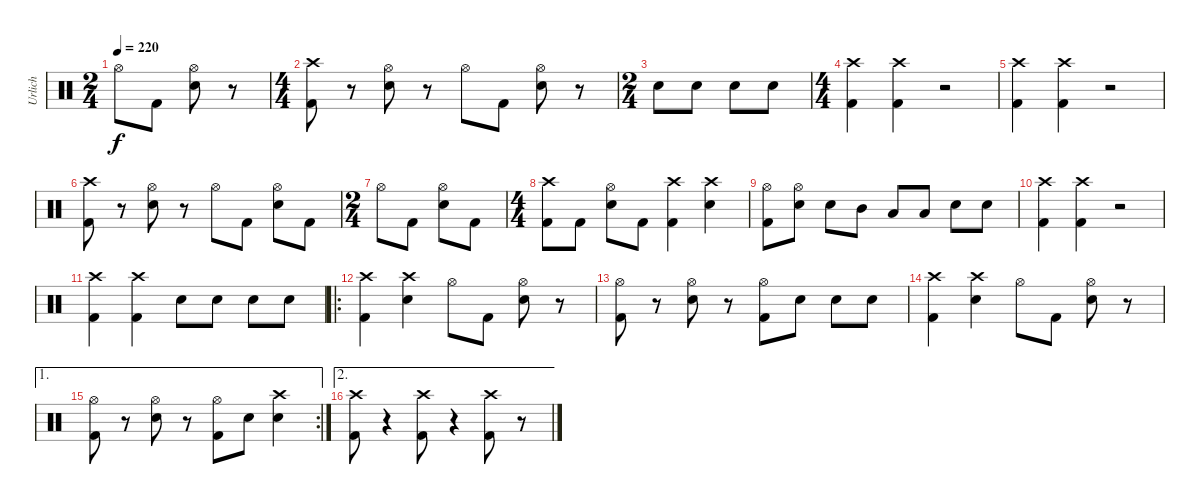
\track ("Urlich" "Urlich") {instrument percussion}
\staff {score}
\articulation defaults
\ts (2 4)
\tempo 220
\clef neutral
\ks c "Hi-Hat (open)".8{dy f} "Kick (hit) 2".8
("Hi-Hat (open)" "Snare (hit) 2").8 r.8 |
\ts (4 4)
("Crash high (hit)" "Kick (hit) 2").8 r.8 ("Hi-Hat (open)" "Snare (hit) 2").8 r.8 "Hi-Hat (open)".8 "Kick (hit) 2".8 ("Hi-Hat (open)" "Snare (hit) 2").8 r.8 |
\ts (2 4)
"Snare (hit) 2".8 "Snare (hit) 2".8 "Snare (hit) 2".8 "Snare (hit) 2".8 |
\ts (4 4)
("Crash high (hit)" "Kick (hit) 2").4 ("Crash high (hit)" "Kick (hit) 2").4 r.2 |
("Crash high (hit)" "Kick (hit) 2").4 ("Crash high (hit)" "Kick (hit) 2").4 r.2 |
("Crash high (hit)" "Kick (hit) 2").8 r.8 ("Hi-Hat (open)" "Snare (hit) 2").8 r.8 "Hi-Hat (open)".8 "Kick (hit) 2".8 ("Snare (hit) 2" "Hi-Hat (open)").8 "Kick (hit) 2".8 |
\ts (2 4)
"Hi-Hat (open)".8 "Kick (hit) 2".8 ("Hi-Hat (open)" "Snare (hit) 2").8 "Kick (hit) 2".8 |
\ts (4 4)
("Crash high (hit)" "Kick (hit) 2").8 "Kick (hit) 2".8 ("Hi-Hat (open)" "Snare (hit) 2").8 "Kick (hit) 2".8 ("Crash high (hit)" "Kick (hit) 2").4 ("Crash high (hit)" "Snare (hit) 2").4 |
("Hi-Hat (open)" "Kick (hit) 2").8 ("Hi-Hat (open)" "Snare (hit) 2").8 "Snare (hit) 2".8 "Mid Tom (hit)".8 "Low Tom (hit)".8 "Low Tom (hit)".8 "Snare (hit) 2".8 "Snare (hit) 2".8 |
("Crash high (hit)" "Kick (hit) 2").4 ("Crash high (hit)" "Kick (hit) 2").4 r.2 |
("Crash high (hit)" "Kick (hit) 2").4 ("Crash high (hit)" "Kick (hit) 2").4 "Snare (hit) 2".8 "Snare (hit) 2".8 "Snare (hit) 2".8 "Snare (hit) 2".8 |
\ro
("Crash high (hit)" "Kick (hit) 2").4 ("Crash high (hit)" "Snare (hit) 2").4 "Hi-Hat (open)".8 "Kick (hit) 2".8 ("Hi-Hat (open)" "Snare (hit) 2").8 r.8 |
("Hi-Hat (open)" "Kick (hit) 2").8 r.8 ("Hi-Hat (open)" "Snare (hit) 2").8 r.8 ("Hi-Hat (open)" "Kick (hit) 2").8 "Snare (hit) 2".8 "Snare (hit) 2".8 "Snare (hit) 2".8 |
("Crash high (hit)" "Kick (hit) 2").4 ("Crash high (hit)" "Snare (hit) 2").4 "Hi-Hat (open)".8 "Kick (hit) 2".8 ("Hi-Hat (open)" "Snare (hit) 2").8 r.8 |
\ae 1
\rc 2
("Hi-Hat (open)" "Kick (hit) 2").8 r.8 ("Hi-Hat (open)" "Snare (hit) 2").8 r.8 ("Hi-Hat (open)" "Kick (hit) 2").8 "Snare (hit) 2".8 ("Crash high (hit)" "Snare (hit) 2").4 |
\ae 2
("Crash high (hit)" "Kick (hit) 2").8 r.4 ("Crash high (hit)" "Kick (hit) 2").8 r.4 ("Crash high (hit)" "Kick (hit) 2").8 r.8
